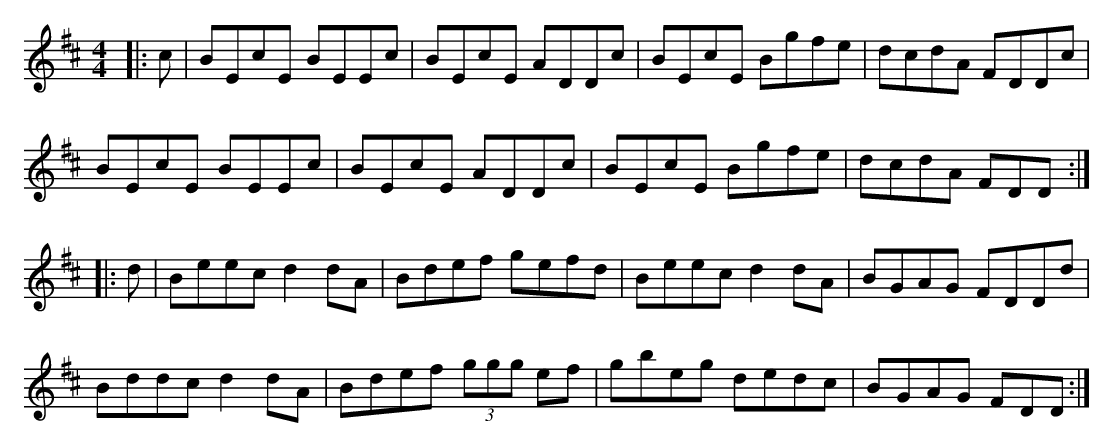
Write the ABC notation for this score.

X:1
M:4/4
K:D
|:c|BEcE BEEc|BEcE ADDc|BEcE Bgfe|dcdA FDDc|
BEcE BEEc|BEcE ADDc|BEcE Bgfe|dcdA FDD:|
|:d|Beec d2dA|Bdef gefd|Beec d2dA|BGAG FDDd|
Bddc d2dA|Bdef (3ggg ef|gbeg dedc|BGAG FDD:|
